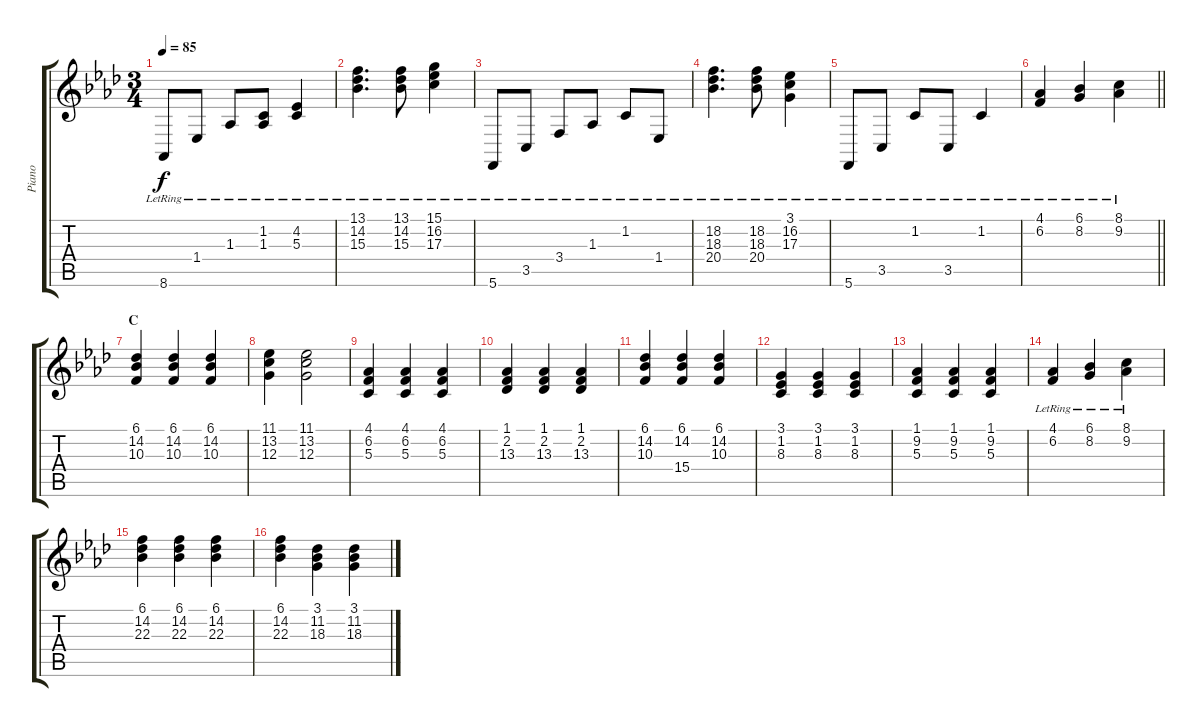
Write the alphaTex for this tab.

\track ("Piano" "Piano") {instrument acousticgrandpiano}
\staff {score tabs}
\tuning (E4 B3 G3 D3 A2 C2) {hide}
\ts (3 4)
\tempo 85
\clef g2
\ks fminor
8.6{lr}.8{dy f} 1.4{lr}.8 1.3{lr}.8 (1.2{lr} 1.3{lr}).8 (4.2{lr} 5.3{lr}).4 |
(13.1{lr} 14.2{lr} 15.3{lr}).4{d} (13.1{lr} 14.2{lr} 15.3{lr}).8 (15.1{lr} 16.2{lr} 17.3{lr}).4 |
5.6{lr}.8 3.5{lr}.8 3.4{lr}.8 1.3{lr}.8 1.2{lr}.8 1.4{lr}.8 |
(18.2{lr} 18.3{lr} 20.4{lr}).4{d} (18.2{lr} 18.3{lr} 20.4{lr}).8 (3.1{lr} 16.2{lr} 17.3{lr}).4 |
5.6{lr}.8 3.5{lr}.8 1.2{lr}.8 3.5{lr}.8 1.2{lr}.4 |
\barLineRight lightlight
(4.1{lr} 6.2{lr}).4 (6.1{lr} 8.2{lr}).4 (8.1{lr} 9.2{lr}).4 |
\section ("" "C")
(6.1 14.2 10.3).4 (6.1 14.2 10.3).4 (6.1 14.2 10.3).4 |
(11.1 13.2 12.3).4 (11.1 13.2 12.3).2 |
(4.1 6.2 5.3).4 (4.1 6.2 5.3).4 (4.1 6.2 5.3).4 |
(1.1 2.2 13.3).4 (1.1 2.2 13.3).4 (1.1 2.2 13.3).4 |
(6.1 14.2 10.3).4 (6.1 14.2 15.4).4 (6.1 14.2 10.3).4 |
(3.1 1.2 8.3).4 (3.1 1.2 8.3).4 (3.1 1.2 8.3).4 |
(1.1 9.2 5.3).4 (1.1 9.2 5.3).4 (1.1 9.2 5.3).4 |
(4.1{lr} 6.2{lr}).4 (6.1{lr} 8.2{lr}).4 (8.1{lr} 9.2{lr}).4 |
(6.1 14.2 22.3).4 (6.1 14.2 22.3).4 (6.1 14.2 22.3).4 |
(6.1 14.2 22.3).4 (3.1 11.2 18.3).4 (3.1 11.2 18.3).4
